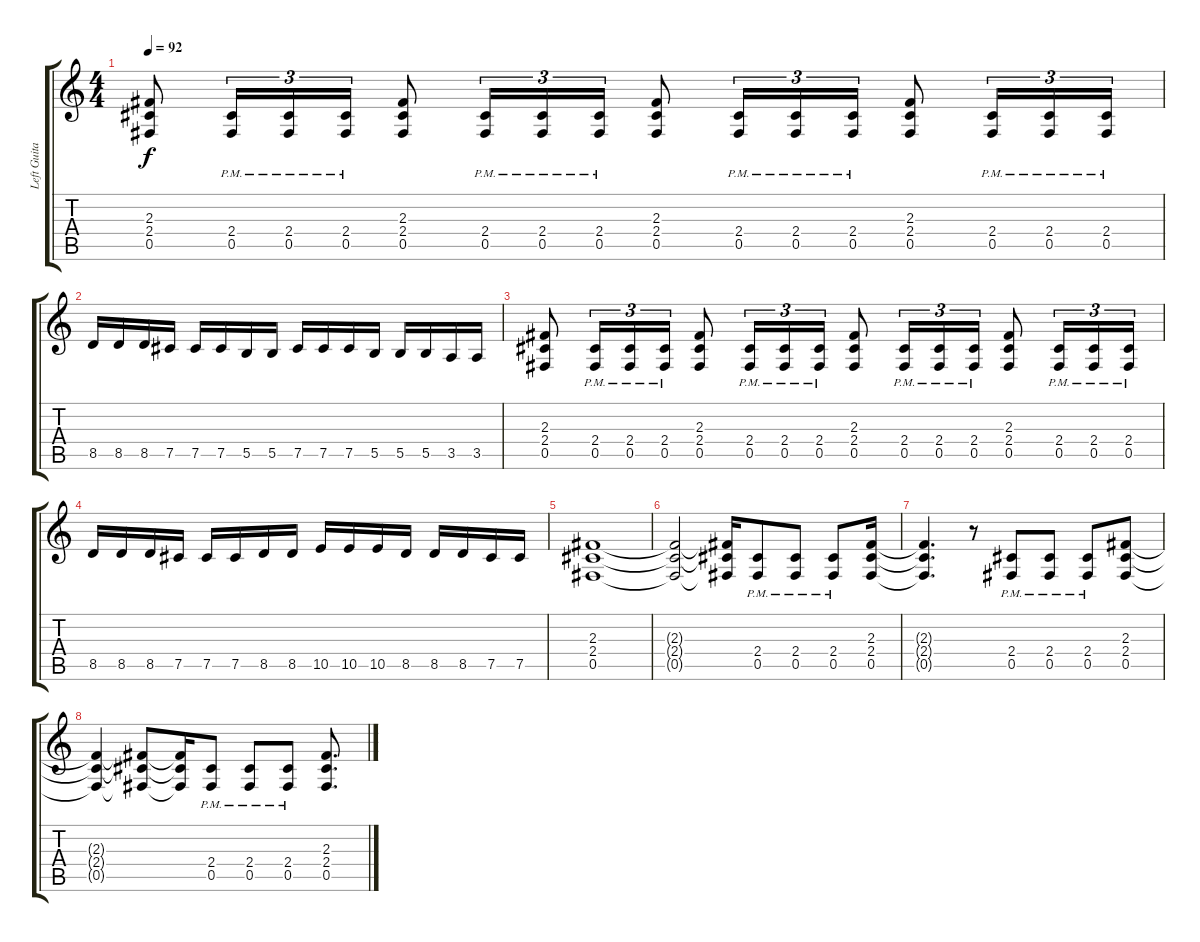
\track ("Left Guitar" "Left Guita") {instrument distortionguitar}
\staff {score tabs}
\tuning (Db4 Ab3 E3 B2 Gb2 B1) {hide}
\ts (4 4)
\tempo 92
\clef g2
\ks c
(2.3 2.4 0.5).8{dy f} (2.4{pm} 0.5{pm}).16{tu (3 2)} (2.4{pm} 0.5{pm}).16{tu (3 2)} (2.4{pm} 0.5{pm}).16{tu (3 2)} (2.3 2.4 0.5).8 (2.4{pm} 0.5{pm}).16{tu (3 2)} (2.4{pm} 0.5{pm}).16{tu (3 2)} (2.4{pm} 0.5{pm}).16{tu (3 2)} (2.3 2.4 0.5).8 (2.4{pm} 0.5{pm}).16{tu (3 2)} (2.4{pm} 0.5{pm}).16{tu (3 2)} (2.4{pm} 0.5{pm}).16{tu (3 2)} (2.3 2.4 0.5).8 (2.4{pm} 0.5{pm}).16{tu (3 2)} (2.4{pm} 0.5{pm}).16{tu (3 2)} (2.4{pm} 0.5{pm}).16{tu (3 2)} |
8.5.16 8.5.16 8.5.16 7.5.16 7.5.16 7.5.16 5.5.16 5.5.16 7.5.16 7.5.16 7.5.16 5.5.16 5.5.16 5.5.16 3.5.16 3.5.16 |
(2.3 2.4 0.5).8 (2.4{pm} 0.5{pm}).16{tu (3 2)} (2.4{pm} 0.5{pm}).16{tu (3 2)} (2.4{pm} 0.5{pm}).16{tu (3 2)} (2.3 2.4 0.5).8 (2.4{pm} 0.5{pm}).16{tu (3 2)} (2.4{pm} 0.5{pm}).16{tu (3 2)} (2.4{pm} 0.5{pm}).16{tu (3 2)} (2.3 2.4 0.5).8 (2.4{pm} 0.5{pm}).16{tu (3 2)} (2.4{pm} 0.5{pm}).16{tu (3 2)} (2.4{pm} 0.5{pm}).16{tu (3 2)} (2.3 2.4 0.5).8 (2.4{pm} 0.5{pm}).16{tu (3 2)} (2.4{pm} 0.5{pm}).16{tu (3 2)} (2.4{pm} 0.5{pm}).16{tu (3 2)} |
8.5.16 8.5.16 8.5.16 7.5.16 7.5.16 7.5.16 8.5.16 8.5.16 10.5.16 10.5.16 10.5.16 8.5.16 8.5.16 8.5.16 7.5.16 7.5.16 |
(2.3 2.4 0.5).1 |
(2.3{t} 2.4{t} 0.5{t}).2 (2.3{t} 2.4{t} 0.5{t}).16 (2.4{pm} 0.5{pm}).8 (2.4{pm} 0.5{pm}).8 (2.4{pm} 0.5{pm}).8 (2.3 2.4 0.5).16 |
(2.3{t} 2.4{t} 0.5{t}).4{d} r.8 (2.4{pm} 0.5{pm}).8 (2.4{pm} 0.5{pm}).8 (2.4{pm} 0.5{pm}).8 (2.3 2.4 0.5).8 |
(2.3{t} 2.4{t} 0.5{t}).4 (2.3{t} 2.4{t} 0.5{t}).8 (2.3{t} 2.4{t} 0.5{t}).16 (2.4{pm} 0.5{pm}).8 (2.4{pm} 0.5{pm}).8 (2.4{pm} 0.5{pm}).8 (2.3 2.4 0.5).8{d}
